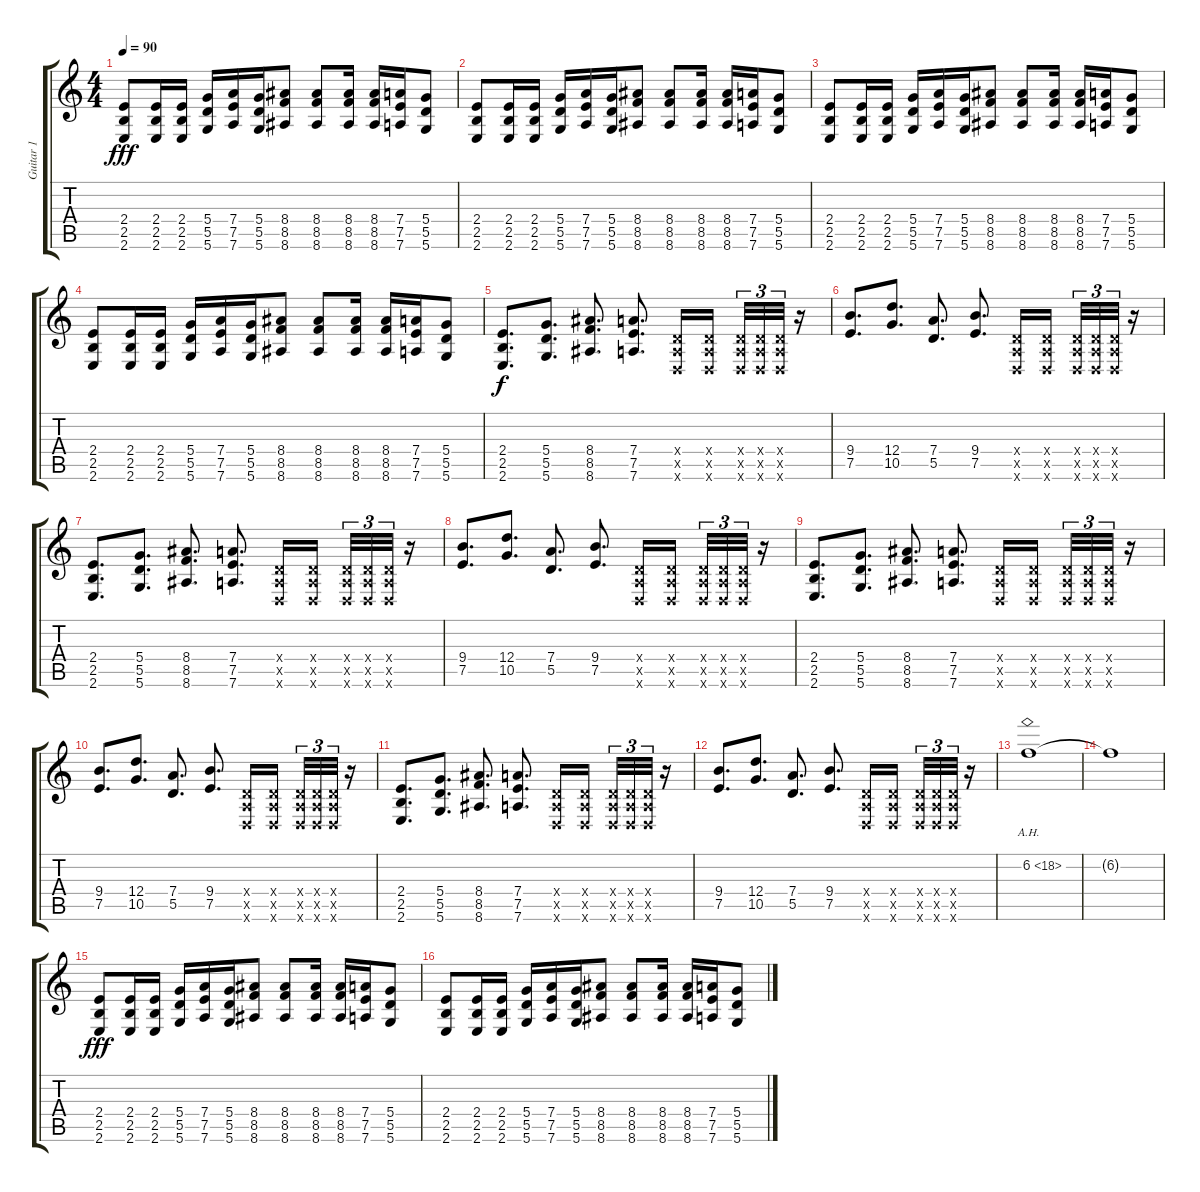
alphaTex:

\track ("Guitar 1" "Guitar 1") {instrument overdrivenguitar}
\staff {score tabs}
\tuning (E4 B3 G3 D3 A2 D2) {hide}
\ts (4 4)
\tempo 90
\clef g2
\ks c
(2.4 2.5 2.6).8{dy fff} (2.4 2.5 2.6).16 (2.4 2.5 2.6).16 (5.4 5.5 5.6).16 (7.4 7.5 7.6).16 (5.4 5.5 5.6).16 (8.4 8.5 8.6).8 (8.4 8.5 8.6).8 (8.4 8.5 8.6).16 (8.4 8.5 8.6).16 (7.4 7.5 7.6).16 (5.4 5.5 5.6).8 |
(2.4 2.5 2.6).8 (2.4 2.5 2.6).16 (2.4 2.5 2.6).16 (5.4 5.5 5.6).16 (7.4 7.5 7.6).16 (5.4 5.5 5.6).16 (8.4 8.5 8.6).8 (8.4 8.5 8.6).8 (8.4 8.5 8.6).16 (8.4 8.5 8.6).16 (7.4 7.5 7.6).16 (5.4 5.5 5.6).8 |
(2.4 2.5 2.6).8 (2.4 2.5 2.6).16 (2.4 2.5 2.6).16 (5.4 5.5 5.6).16 (7.4 7.5 7.6).16 (5.4 5.5 5.6).16 (8.4 8.5 8.6).8 (8.4 8.5 8.6).8 (8.4 8.5 8.6).16 (8.4 8.5 8.6).16 (7.4 7.5 7.6).16 (5.4 5.5 5.6).8 |
(2.4 2.5 2.6).8 (2.4 2.5 2.6).16 (2.4 2.5 2.6).16 (5.4 5.5 5.6).16 (7.4 7.5 7.6).16 (5.4 5.5 5.6).16 (8.4 8.5 8.6).8 (8.4 8.5 8.6).8 (8.4 8.5 8.6).16 (8.4 8.5 8.6).16 (7.4 7.5 7.6).16 (5.4 5.5 5.6).8 |
(2.4 2.5 2.6).8{d dy f} (5.4 5.5 5.6).8{d} (8.4 8.5 8.6).8{d} (7.4 7.5 7.6).8{d} (0.4{x} 0.5{x} 0.6{x}).16 (0.4{x} 0.5{x} 0.6{x}).16{beam splitsecondary} (0.4{x} 0.5{x} 0.6{x}).32{tu (3 2)} (0.4{x} 0.5{x} 0.6{x}).32{tu (3 2)} (0.4{x} 0.5{x} 0.6{x}).32{tu (3 2)} r.16 |
(9.4 7.5).8{d} (12.4 10.5).8{d} (7.4 5.5).8{d} (9.4 7.5).8{d} (0.4{x} 0.5{x} 0.6{x}).16 (0.4{x} 0.5{x} 0.6{x}).16{beam splitsecondary} (0.4{x} 0.5{x} 0.6{x}).32{tu (3 2)} (0.4{x} 0.5{x} 0.6{x}).32{tu (3 2)} (0.4{x} 0.5{x} 0.6{x}).32{tu (3 2)} r.16 |
(2.4 2.5 2.6).8{d} (5.4 5.5 5.6).8{d} (8.4 8.5 8.6).8{d} (7.4 7.5 7.6).8{d} (0.4{x} 0.5{x} 0.6{x}).16 (0.4{x} 0.5{x} 0.6{x}).16{beam splitsecondary} (0.4{x} 0.5{x} 0.6{x}).32{tu (3 2)} (0.4{x} 0.5{x} 0.6{x}).32{tu (3 2)} (0.4{x} 0.5{x} 0.6{x}).32{tu (3 2)} r.16 |
(9.4 7.5).8{d} (12.4 10.5).8{d} (7.4 5.5).8{d} (9.4 7.5).8{d} (0.4{x} 0.5{x} 0.6{x}).16 (0.4{x} 0.5{x} 0.6{x}).16{beam splitsecondary} (0.4{x} 0.5{x} 0.6{x}).32{tu (3 2)} (0.4{x} 0.5{x} 0.6{x}).32{tu (3 2)} (0.4{x} 0.5{x} 0.6{x}).32{tu (3 2)} r.16 |
(2.4 2.5 2.6).8{d} (5.4 5.5 5.6).8{d} (8.4 8.5 8.6).8{d} (7.4 7.5 7.6).8{d} (0.4{x} 0.5{x} 0.6{x}).16 (0.4{x} 0.5{x} 0.6{x}).16{beam splitsecondary} (0.4{x} 0.5{x} 0.6{x}).32{tu (3 2)} (0.4{x} 0.5{x} 0.6{x}).32{tu (3 2)} (0.4{x} 0.5{x} 0.6{x}).32{tu (3 2)} r.16 |
(9.4 7.5).8{d} (12.4 10.5).8{d} (7.4 5.5).8{d} (9.4 7.5).8{d} (0.4{x} 0.5{x} 0.6{x}).16 (0.4{x} 0.5{x} 0.6{x}).16{beam splitsecondary} (0.4{x} 0.5{x} 0.6{x}).32{tu (3 2)} (0.4{x} 0.5{x} 0.6{x}).32{tu (3 2)} (0.4{x} 0.5{x} 0.6{x}).32{tu (3 2)} r.16 |
(2.4 2.5 2.6).8{d} (5.4 5.5 5.6).8{d} (8.4 8.5 8.6).8{d} (7.4 7.5 7.6).8{d} (0.4{x} 0.5{x} 0.6{x}).16 (0.4{x} 0.5{x} 0.6{x}).16{beam splitsecondary} (0.4{x} 0.5{x} 0.6{x}).32{tu (3 2)} (0.4{x} 0.5{x} 0.6{x}).32{tu (3 2)} (0.4{x} 0.5{x} 0.6{x}).32{tu (3 2)} r.16 |
(9.4 7.5).8{d} (12.4 10.5).8{d} (7.4 5.5).8{d} (9.4 7.5).8{d} (0.4{x} 0.5{x} 0.6{x}).16 (0.4{x} 0.5{x} 0.6{x}).16{beam splitsecondary} (0.4{x} 0.5{x} 0.6{x}).32{tu (3 2)} (0.4{x} 0.5{x} 0.6{x}).32{tu (3 2)} (0.4{x} 0.5{x} 0.6{x}).32{tu (3 2)} r.16 |
6.2{ah 12}.1 |
6.2{t}.1 |
(2.4 2.5 2.6).8{dy fff} (2.4 2.5 2.6).16 (2.4 2.5 2.6).16 (5.4 5.5 5.6).16 (7.4 7.5 7.6).16 (5.4 5.5 5.6).16 (8.4 8.5 8.6).8 (8.4 8.5 8.6).8 (8.4 8.5 8.6).16 (8.4 8.5 8.6).16 (7.4 7.5 7.6).16 (5.4 5.5 5.6).8 |
(2.4 2.5 2.6).8 (2.4 2.5 2.6).16 (2.4 2.5 2.6).16 (5.4 5.5 5.6).16 (7.4 7.5 7.6).16 (5.4 5.5 5.6).16 (8.4 8.5 8.6).8 (8.4 8.5 8.6).8 (8.4 8.5 8.6).16 (8.4 8.5 8.6).16 (7.4 7.5 7.6).16 (5.4 5.5 5.6).8
